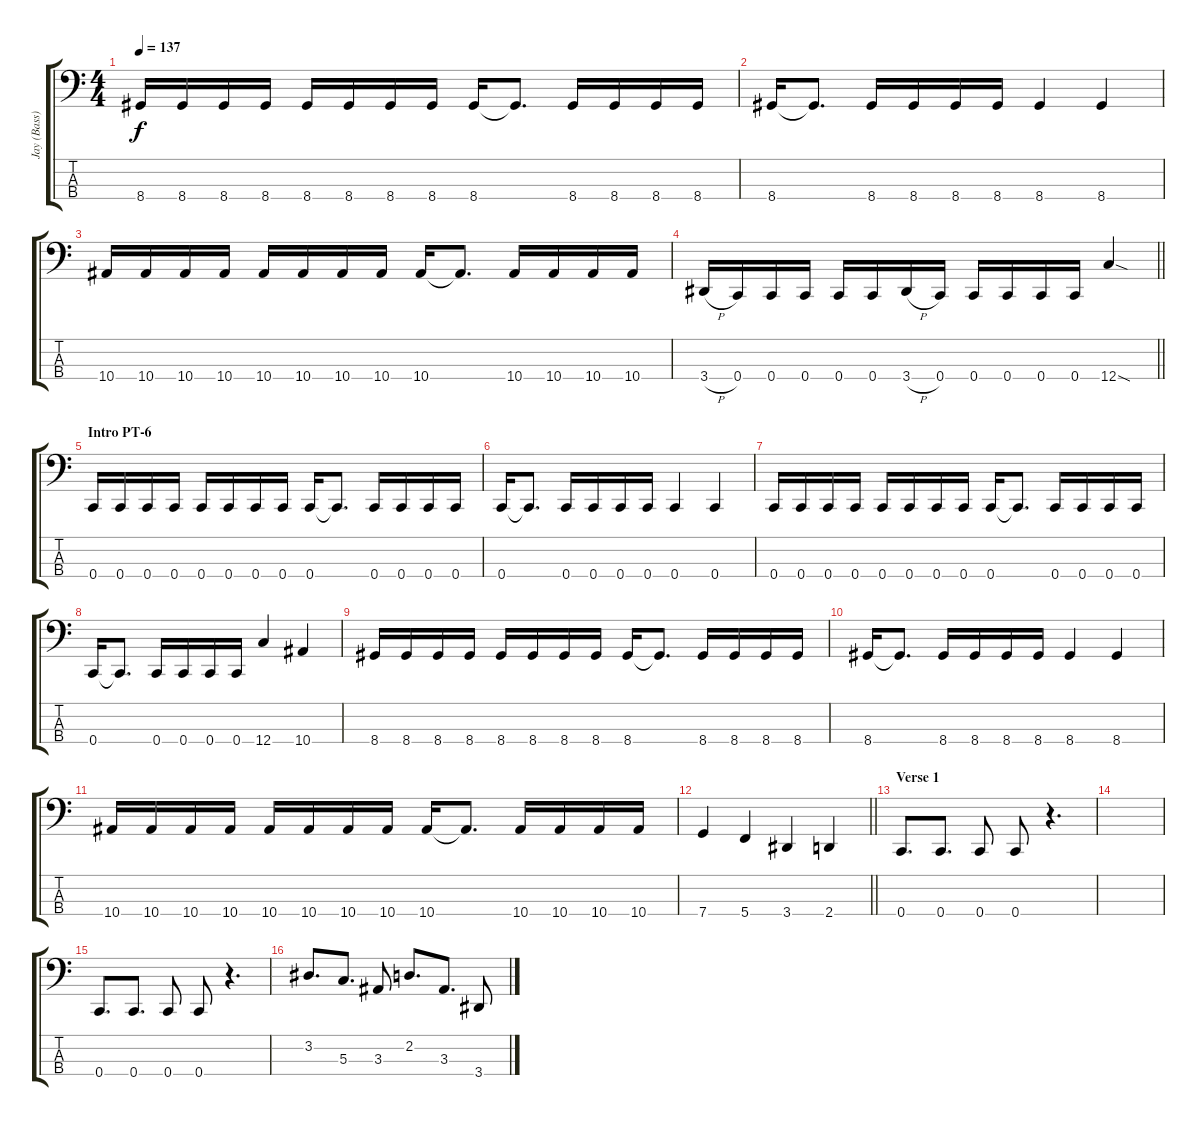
\track ("Jay (Bass)" "Jay (Bass)") {instrument electricbasspick}
\staff {score tabs}
\tuning (F2 C2 G1 C1) {hide}
\ts (4 4)
\tempo 137
\clef f4
\ks c
8.4.16{dy f} 8.4.16 8.4.16 8.4.16 8.4.16 8.4.16 8.4.16 8.4.16 8.4.16 8.4{t}.8{d} 8.4.16 8.4.16 8.4.16 8.4.16 |
8.4.16 8.4{t}.8{d} 8.4.16 8.4.16 8.4.16 8.4.16 8.4.4 8.4.4 |
10.4.16 10.4.16 10.4.16 10.4.16 10.4.16 10.4.16 10.4.16 10.4.16 10.4.16 10.4{t}.8{d} 10.4.16 10.4.16 10.4.16 10.4.16 |
\barLineRight lightlight
3.4{h}.16 0.4.16 0.4.16 0.4.16 0.4.16 0.4.16 3.4{h}.16 0.4.16 0.4.16 0.4.16 0.4.16 0.4.16 12.4{sod}.4 |
\section ("" "Intro PT-6")
0.4.16 0.4.16 0.4.16 0.4.16 0.4.16 0.4.16 0.4.16 0.4.16 0.4.16 0.4{t}.8{d} 0.4.16 0.4.16 0.4.16 0.4.16 |
0.4.16 0.4{t}.8{d} 0.4.16 0.4.16 0.4.16 0.4.16 0.4.4 0.4.4 |
0.4.16 0.4.16 0.4.16 0.4.16 0.4.16 0.4.16 0.4.16 0.4.16 0.4.16 0.4{t}.8{d} 0.4.16 0.4.16 0.4.16 0.4.16 |
0.4.16 0.4{t}.8{d} 0.4.16 0.4.16 0.4.16 0.4.16 12.4.4 10.4.4 |
8.4.16 8.4.16 8.4.16 8.4.16 8.4.16 8.4.16 8.4.16 8.4.16 8.4.16 8.4{t}.8{d} 8.4.16 8.4.16 8.4.16 8.4.16 |
8.4.16 8.4{t}.8{d} 8.4.16 8.4.16 8.4.16 8.4.16 8.4.4 8.4.4 |
10.4.16 10.4.16 10.4.16 10.4.16 10.4.16 10.4.16 10.4.16 10.4.16 10.4.16 10.4{t}.8{d} 10.4.16 10.4.16 10.4.16 10.4.16 |
\barLineRight lightlight
7.4.4 5.4.4 3.4.4 2.4.4 |
\section ("" "Verse 1")
0.4.8{d} 0.4.8{d} 0.4.8 0.4.8 r.4{d} |
|
0.4.8{d} 0.4.8{d} 0.4.8 0.4.8 r.4{d} |
3.2.8{d} 5.3.8{d} 3.3.8 2.2.8{d} 3.3.8{d} 3.4.8
